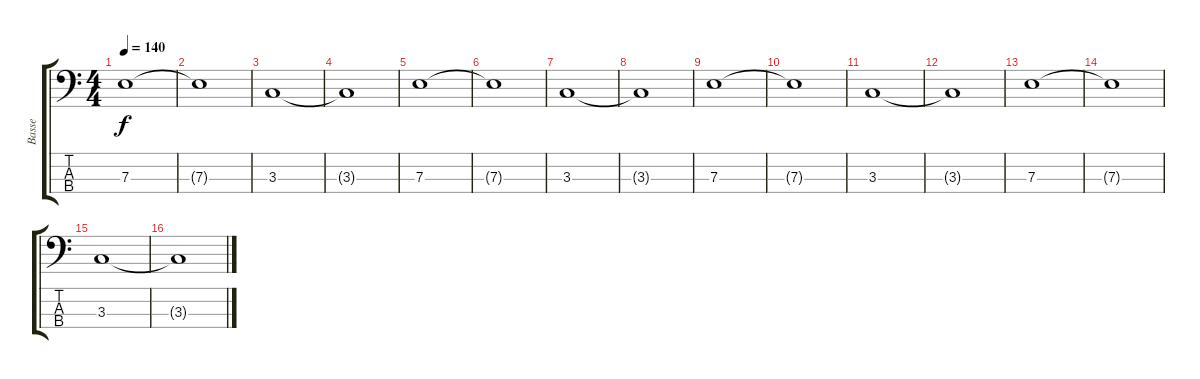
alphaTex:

\track ("Basse" "Basse") {instrument slapbass2}
\staff {score tabs}
\tuning (G2 D2 A1 E1) {hide}
\ts (4 4)
\tempo 140
\clef f4
\ks c
7.3.1{dy f} |
7.3{t}.1 |
3.3.1 |
3.3{t}.1 |
7.3.1 |
7.3{t}.1 |
3.3.1 |
3.3{t}.1 |
7.3.1 |
7.3{t}.1 |
3.3.1 |
3.3{t}.1 |
7.3.1 |
7.3{t}.1 |
3.3.1 |
3.3{t}.1
